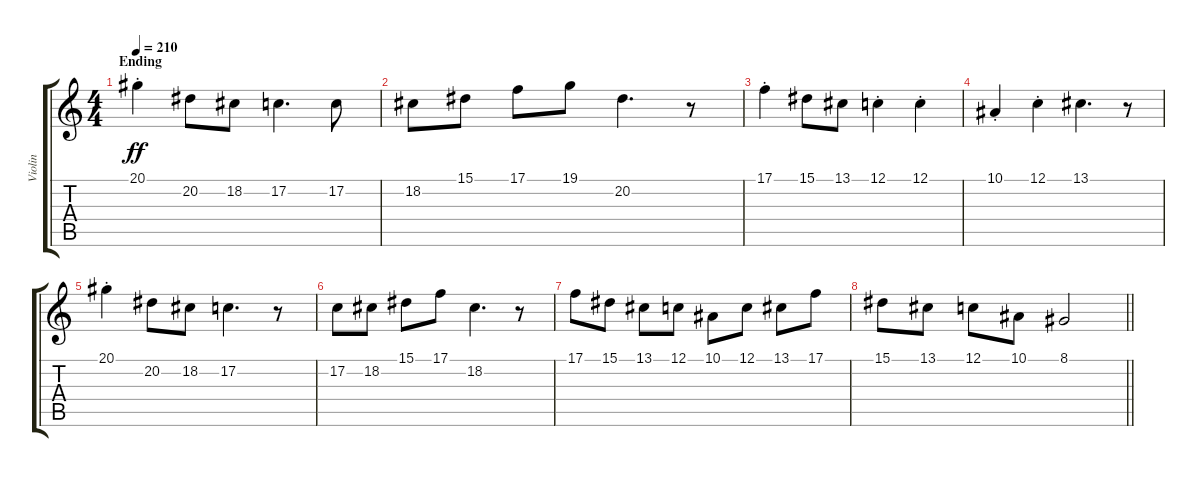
\track ("Violin" "Violin") {instrument violin}
\staff {score tabs}
\tuning (C4 G3 Eb3 Bb2 F2 C2) {hide}
\ts (4 4)
\section ("" "Ending")
\tempo 210
\clef g2
\ks c
20.1{st}.4{dy ff} 20.2.8 18.2.8 17.2.4{d} 17.2.8 |
18.2.8 15.1.8 17.1.8 19.1.8 20.2.4{d} r.8 |
17.1{st}.4 15.1.8 13.1.8 12.1{st}.4 12.1{st}.4 |
10.1{st}.4 12.1{st}.4 13.1.4{d} r.8 |
20.1{st}.4 20.2.8 18.2.8 17.2.4{d} r.8 |
17.2.8 18.2.8 15.1.8 17.1.8 18.2.4{d} r.8 |
17.1.8 15.1.8 13.1.8 12.1.8 10.1.8 12.1.8 13.1.8 17.1.8 |
\barLineRight lightlight
15.1.8 13.1.8 12.1.8 10.1.8 8.1.2
